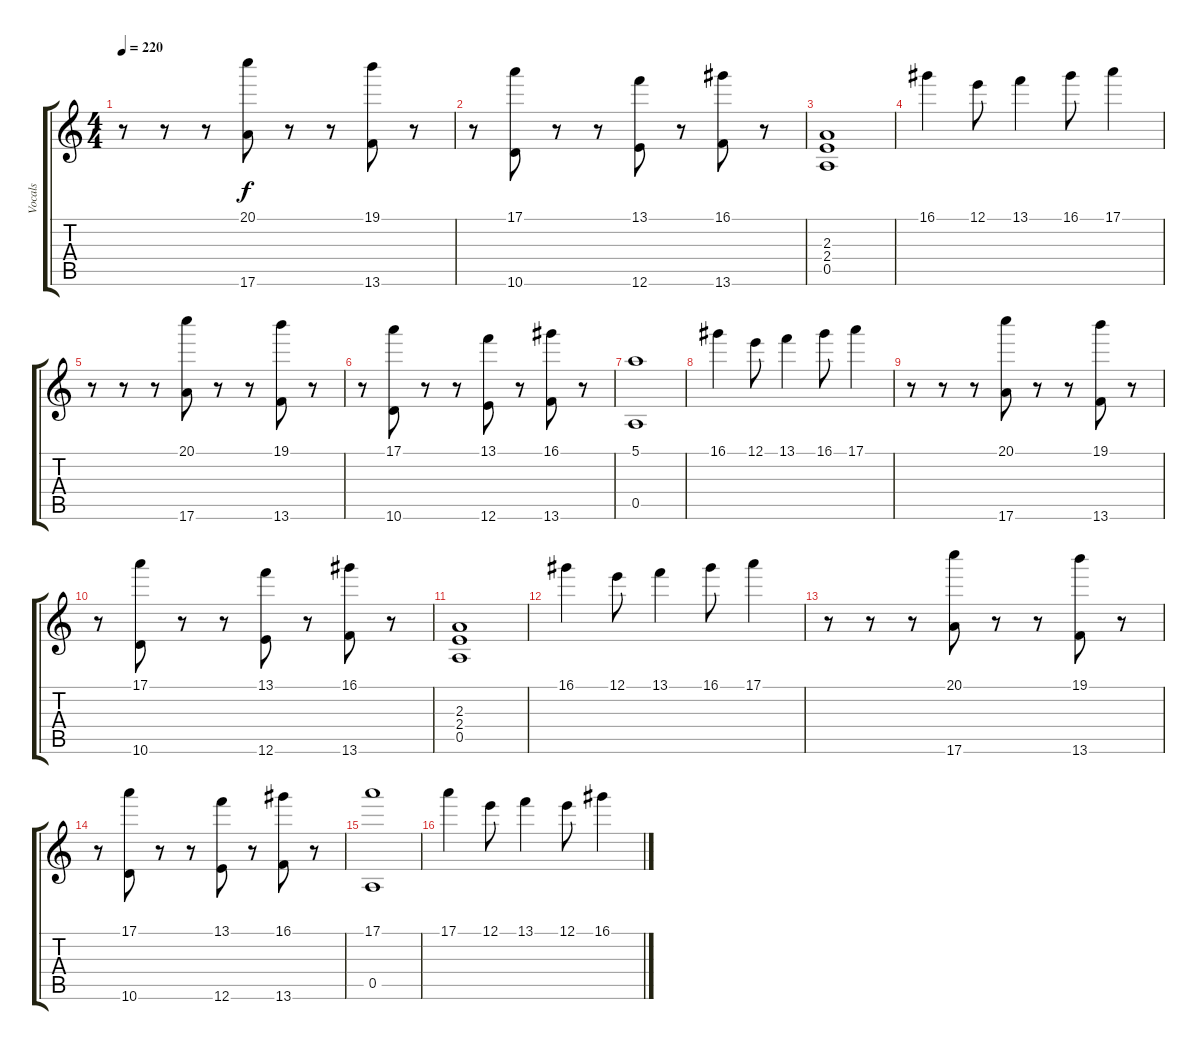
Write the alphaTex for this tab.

\track ("Vocals" "Vocals") {instrument acousticguitarsteel}
\staff {score tabs}
\tuning (E4 B3 G3 D3 A2 E2) {hide}
\ts (4 4)
\tempo 220
\clef g2
\ks c
r.8{dy f} r.8 r.8 (20.1 17.6).8 r.8 r.8 (19.1 13.6).8 r.8 |
r.8 (17.1 10.6).8 r.8 r.8 (13.1 12.6).8 r.8 (16.1 13.6).8 r.8 |
(2.3 2.4 0.5).1 |
16.1.4 12.1.8 13.1.4 16.1.8 17.1.4 |
r.8 r.8 r.8 (20.1 17.6).8 r.8 r.8 (19.1 13.6).8 r.8 |
r.8 (17.1 10.6).8 r.8 r.8 (13.1 12.6).8 r.8 (16.1 13.6).8 r.8 |
(5.1 0.5).1 |
16.1.4 12.1.8 13.1.4 16.1.8 17.1.4 |
r.8 r.8 r.8 (20.1 17.6).8 r.8 r.8 (19.1 13.6).8 r.8 |
r.8 (17.1 10.6).8 r.8 r.8 (13.1 12.6).8 r.8 (16.1 13.6).8 r.8 |
(2.3 2.4 0.5).1 |
16.1.4 12.1.8 13.1.4 16.1.8 17.1.4 |
r.8 r.8 r.8 (20.1 17.6).8 r.8 r.8 (19.1 13.6).8 r.8 |
r.8 (17.1 10.6).8 r.8 r.8 (13.1 12.6).8 r.8 (16.1 13.6).8 r.8 |
(17.1 0.5).1 |
17.1.4 12.1.8 13.1.4 12.1.8 16.1.4
